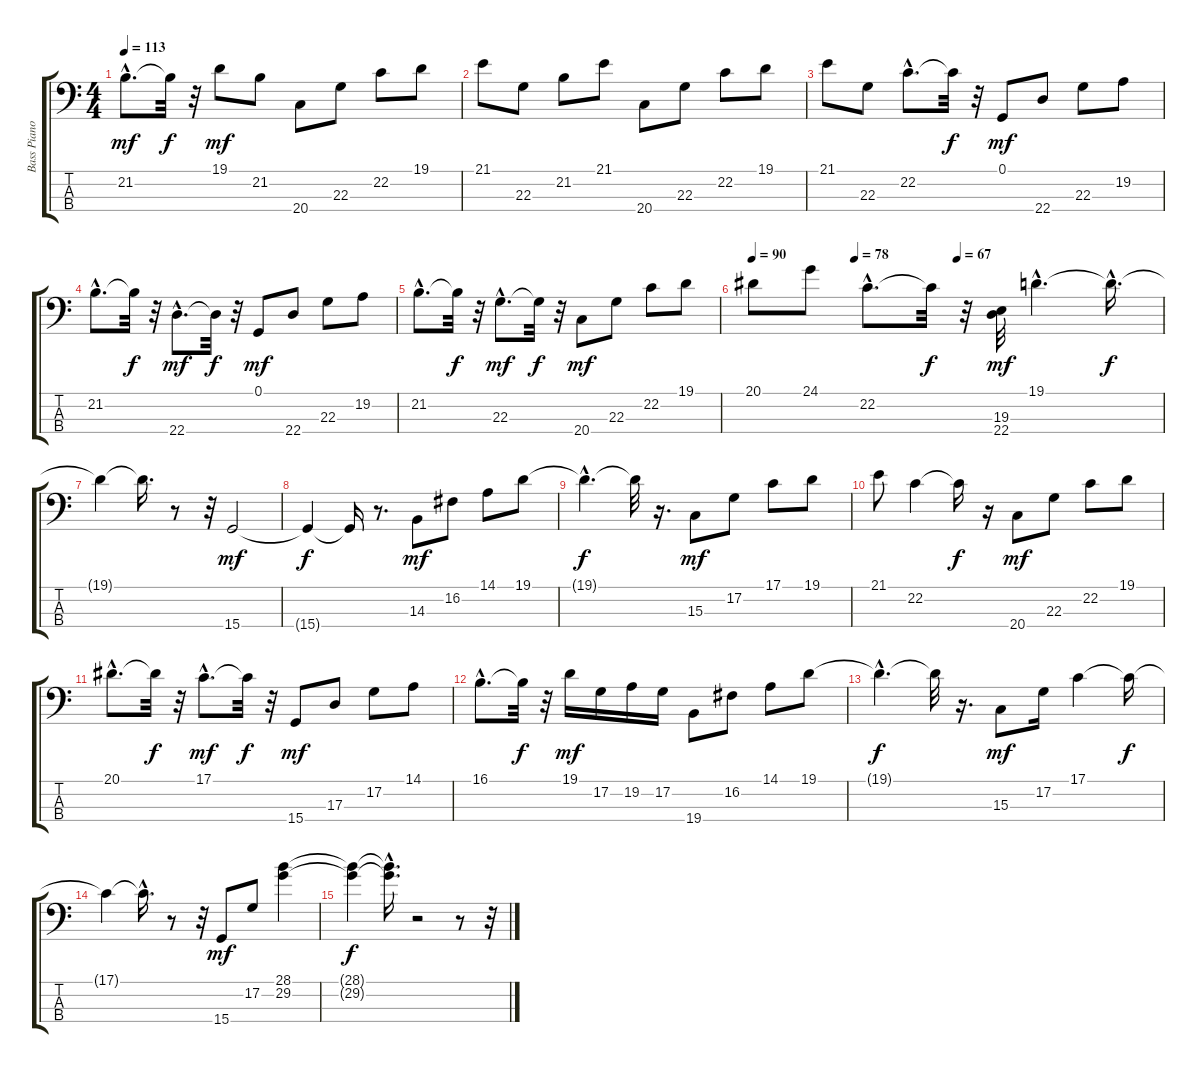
\track ("Bass Piano" "Bass Piano") {instrument acousticgrandpiano}
\staff {score tabs}
\tuning (G2 D2 A1 E1) {hide}
\ts (4 4)
\tempo 113
\clef f4
\ks c
21.2{hac}.8{d dy mf} 21.2{t}.32{dy f} r.32 19.1.8{dy mf} 21.2.8 20.4.8 22.3.8 22.2.8 19.1.8 |
21.1.8 22.3.8 21.2.8 21.1.8 20.4.8 22.3.8 22.2.8 19.1.8 |
21.1.8 22.3.8 22.2{hac}.8{d} 22.2{t}.32{dy f} r.32 0.1.8{dy mf} 22.4.8 22.3.8 19.2.8 |
21.2{hac}.8{d} 21.2{t}.32{dy f} r.32 22.4{hac}.8{d dy mf} 22.4{t}.32{dy f} r.32 0.1.8{dy mf} 22.4.8 22.3.8 19.2.8 |
21.2{hac}.8{d} 21.2{t}.32{dy f} r.32 22.3{hac}.8{d dy mf} 22.3{t}.32{dy f} r.32 20.4.8{dy mf} 22.3.8 22.2.8 19.1.8 |
\tempo 90
\tempo (78 0.25)
\tempo (67 0.5)
20.1.8 24.1.8 22.2{hac}.8{d} 22.2{t}.32{dy f} r.32 (19.3 22.4).32{dy mf} 19.1{hac}.4{d} 19.1{hac t}.16{d dy f} |
19.1{t}.4 19.1{t}.16{d} r.8 r.32 15.4.2{dy mf} |
15.4{t}.4{dy f} 15.4{t}.16 r.8{d} 14.3.8{dy mf} 16.2.8 14.1.8 19.1.8 |
19.1{hac t}.4{d dy f} 19.1{t}.32 r.16{d} 15.3.8{dy mf} 17.2.8 17.1.8 19.1.8 |
21.1.8 22.2.4 22.2{t}.16{dy f} r.16 20.4.8{dy mf} 22.3.8 22.2.8 19.1.8 |
20.1{hac}.8{d} 20.1{t}.32{dy f} r.32 17.1{hac}.8{d dy mf} 17.1{t}.32{dy f} r.32 15.4.8{dy mf} 17.3.8 17.2.8 14.1.8 |
16.1{hac}.8{d} 16.1{t}.32{dy f} r.32 19.1.16{dy mf} 17.2.16 19.2.16 17.2.16 19.4.8 16.2.8 14.1.8 19.1.8 |
19.1{hac t}.4{d dy f} 19.1{t}.32 r.16{d} 15.3.8{dy mf} 17.2.16 17.1.4 17.1{t}.16{dy f} |
17.1{t}.4 17.1{hac t}.16{d} r.8 r.32 15.4.8{dy mf} 17.2.8 (28.1 29.2).4 |
(28.1{t} 29.2{t}).4{dy f} (28.1{hac t} 29.2{hac t}).16{d} r.2 r.8 r.32
